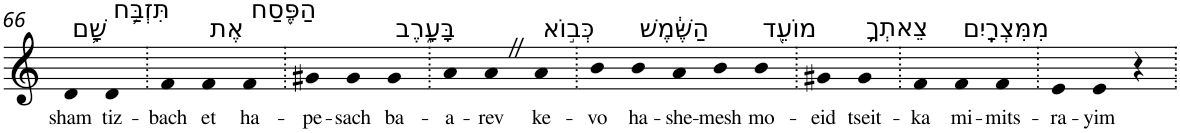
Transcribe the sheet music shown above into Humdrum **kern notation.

**kern	**text
*part1	*part1
*staff1	*staff1
*I"Piano	*
*I'Pno	*
!!LO:PB:g=z
*clefG2	*
*k[]	*
=66	=66
!LO:TX:a:t=שָׁ֛ם	!
!	!LO:LY:b
4d	sham
!LO:TX:a:t=תִּזְבַּ֥ח	!
!	!LO:LY:b
4d	tiz-
=67.	=67.
!	!LO:LY:b
4f	-bach
!LO:TX:a:t=אֶת	!
!	!LO:LY:b
4f	et
!LO:TX:a:t=הַפֶּ֖סַח	!
!	!LO:LY:b
4f	ha-
=68.	=68.
!	!LO:LY:b
4g#X	-pe-
!	!LO:LY:b
4g#	-sach
!LO:TX:a:t=בָּעָ֑רֶב	!
!	!LO:LY:b
4g#	ba-
=69.	=69.
!	!LO:LY:b
4a	-a-
!	!LO:LY:b
4aZ	-rev
!LO:TX:a:t=כְּב֣וֹא	!
!	!LO:LY:b
4a	ke-
=70.	=70.
!	!LO:LY:b
4b	-vo
!LO:TX:a:t=הַשֶּׁ֔מֶשׁ	!
!	!LO:LY:b
4b	ha-
!	!LO:LY:b
4a	-she-
!	!LO:LY:b
4b	-mesh
!LO:TX:a:t=מוֹעֵ֖ד	!
!	!LO:LY:b
4b	mo-
=71.	=71.
!	!LO:LY:b
4g#X	-eid
!LO:TX:a:t=צֵאתְךָ֥	!
!	!LO:LY:b
4g#	tseit-
=72.	=72.
!	!LO:LY:b
4f	-ka
!LO:TX:a:t=מִמִּצְרָֽיִם	!
!	!LO:LY:b
4f	mi-
!	!LO:LY:b
4f	-mits-
=73.	=73.
!	!LO:LY:b
4e	-ra-
!	!LO:LY:b
4e	-yim
4r	.
=.	=.
*-	*-
